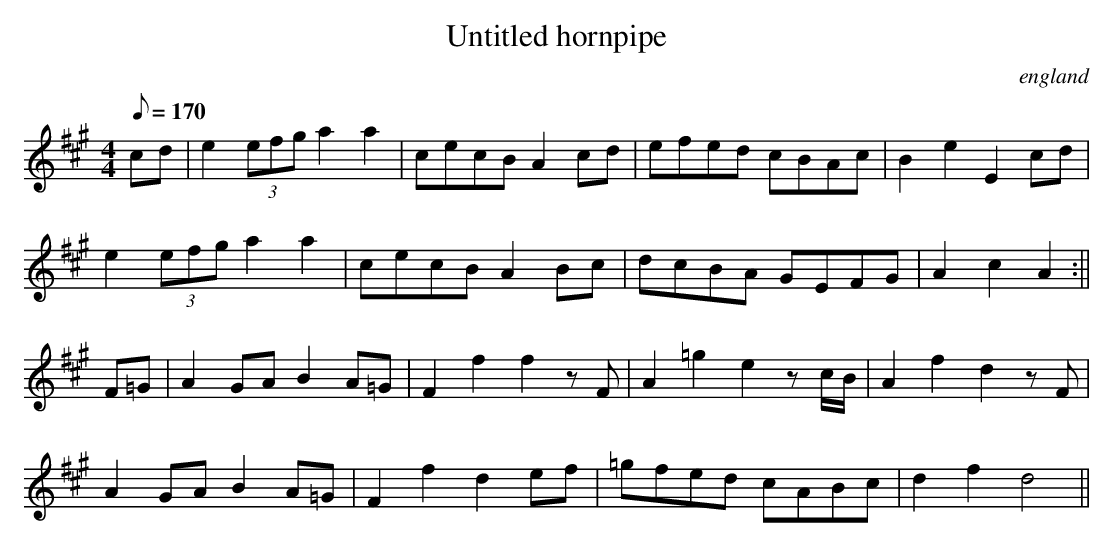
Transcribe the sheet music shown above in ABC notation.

X:1
T:Untitled hornpipe
O:england
M:4/4
L:1/8
Q:170
K:A
cd | e2 (3efg a2 a2 | cecB A2 cd | efed cBAc | B2 e2 E2 cd |
e2 (3efg a2 a2 | cecB A2 Bc | dcBA GEFG | A2 c2 A2 :||
F=G | A2 GA B2 A=G | F2 f2 f2 zF | A2 =g2 e2 zc/2B/2 | A2 f2 d2 zF |
A2 GA B2 A=G | F2 f2 d2 ef | =gfed cABc | d2 f2 d4 ||
